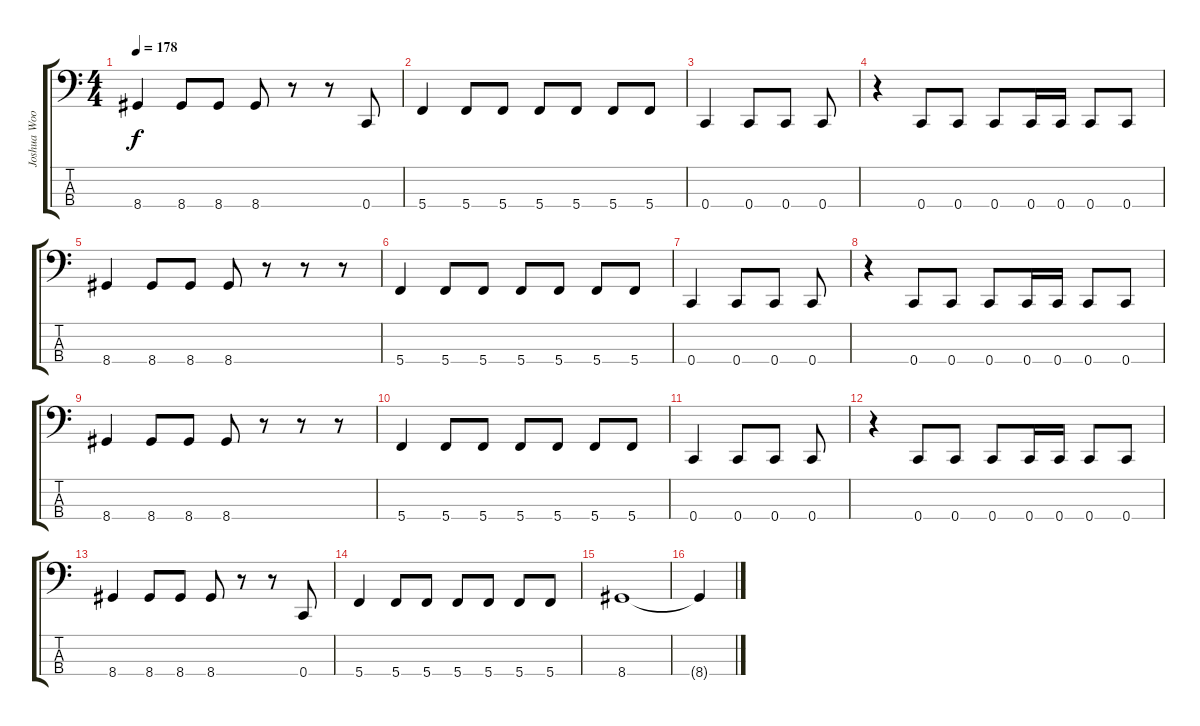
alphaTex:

\track ("Joshua Woodward" "Joshua Woo") {instrument electricbassfinger}
\staff {score tabs}
\tuning (F2 C2 G1 C1) {hide}
\ts (4 4)
\tempo 178
\clef f4
\ks c
8.4.4{dy f} 8.4.8 8.4.8 8.4.8 r.8 r.8 0.4.8 |
5.4.4 5.4.8 5.4.8 5.4.8 5.4.8 5.4.8 5.4.8 |
0.4.4 0.4.8 0.4.8 0.4.8 |
r.4 0.4.8 0.4.8 0.4.8 0.4.16 0.4.16 0.4.8 0.4.8 |
8.4.4 8.4.8 8.4.8 8.4.8 r.8 r.8 r.8 |
5.4.4 5.4.8 5.4.8 5.4.8 5.4.8 5.4.8 5.4.8 |
0.4.4 0.4.8 0.4.8 0.4.8 |
r.4 0.4.8 0.4.8 0.4.8 0.4.16 0.4.16 0.4.8 0.4.8 |
8.4.4 8.4.8 8.4.8 8.4.8 r.8 r.8 r.8 |
5.4.4 5.4.8 5.4.8 5.4.8 5.4.8 5.4.8 5.4.8 |
0.4.4 0.4.8 0.4.8 0.4.8 |
r.4 0.4.8 0.4.8 0.4.8 0.4.16 0.4.16 0.4.8 0.4.8 |
8.4.4 8.4.8 8.4.8 8.4.8 r.8 r.8 0.4.8 |
5.4.4 5.4.8 5.4.8 5.4.8 5.4.8 5.4.8 5.4.8 |
8.4.1 |
8.4{t}.4
